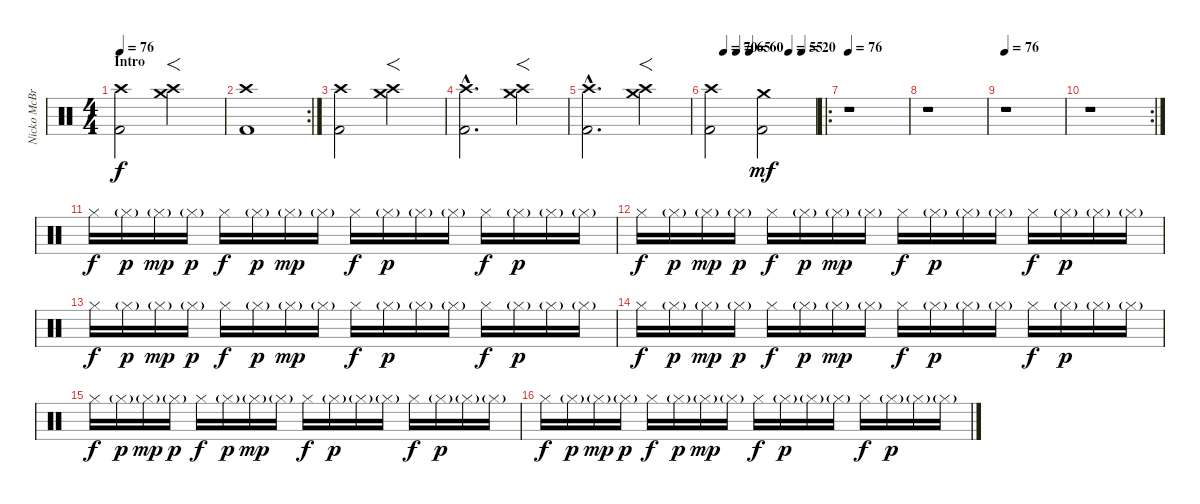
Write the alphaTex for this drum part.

\track ("Nicko McBrain" "Nicko McBr") {instrument percussion}
\staff {score}
\articulation defaults
\ts (4 4)
\section ("" "Intro")
\tempo 76
\clef neutral
\ks c
("Crash high (hit)" "Kick (hit) 2").2{dy f} ("Crash high (hit)" "Crash medium (hit)").2{f} |
\rc 2
("Crash high (hit)" "Kick (hit) 2").1 |
("Crash high (hit)" "Kick (hit) 2").2 ("Crash high (hit)" "Crash medium (hit)").2{f} |
("Crash high (hit)"{hac} "Kick (hit) 2"{hac}).2{d} ("Crash high (hit)" "Crash medium (hit)").4{f} |
("Crash high (hit)"{hac} "Kick (hit) 2"{hac}).2{d} ("Crash high (hit)" "Crash medium (hit)").4{f} |
\tempo (70 0.125)
\tempo (65 0.25)
\tempo (60 0.375)
\tempo (55 0.75)
\tempo (20 0.875)
("Kick (hit) 2" "Crash high (hit)").2 ("Crash medium (hit)" "Kick (hit) 2").2{dy mf} |
\ro
\tempo 76
r.1 |
r.1 |
\tempo 76
r.1 |
\rc 2
r.1 |
"Hi-Hat (closed)".16{dy f volume 10} "Hi-Hat (closed)"{g}.16{dy p} "Hi-Hat (closed)"{g}.16{dy mp} "Hi-Hat (closed)"{g}.16{dy p} "Hi-Hat (closed)".16{dy f} "Hi-Hat (closed)"{g}.16{dy p} "Hi-Hat (closed)"{g}.16{dy mp} "Hi-Hat (closed)"{g}.16 "Hi-Hat (closed)".16{dy f} "Hi-Hat (closed)"{g}.16{dy p} "Hi-Hat (closed)"{g}.16 "Hi-Hat (closed)"{g}.16 "Hi-Hat (closed)".16{dy f} "Hi-Hat (closed)"{g}.16{dy p} "Hi-Hat (closed)"{g}.16 "Hi-Hat (closed)"{g}.16 |
"Hi-Hat (closed)".16{dy f} "Hi-Hat (closed)"{g}.16{dy p} "Hi-Hat (closed)"{g}.16{dy mp} "Hi-Hat (closed)"{g}.16{dy p} "Hi-Hat (closed)".16{dy f} "Hi-Hat (closed)"{g}.16{dy p} "Hi-Hat (closed)"{g}.16{dy mp} "Hi-Hat (closed)"{g}.16 "Hi-Hat (closed)".16{dy f} "Hi-Hat (closed)"{g}.16{dy p} "Hi-Hat (closed)"{g}.16 "Hi-Hat (closed)"{g}.16 "Hi-Hat (closed)".16{dy f} "Hi-Hat (closed)"{g}.16{dy p} "Hi-Hat (closed)"{g}.16 "Hi-Hat (closed)"{g}.16 |
"Hi-Hat (closed)".16{dy f} "Hi-Hat (closed)"{g}.16{dy p} "Hi-Hat (closed)"{g}.16{dy mp} "Hi-Hat (closed)"{g}.16{dy p} "Hi-Hat (closed)".16{dy f} "Hi-Hat (closed)"{g}.16{dy p} "Hi-Hat (closed)"{g}.16{dy mp} "Hi-Hat (closed)"{g}.16 "Hi-Hat (closed)".16{dy f} "Hi-Hat (closed)"{g}.16{dy p} "Hi-Hat (closed)"{g}.16 "Hi-Hat (closed)"{g}.16 "Hi-Hat (closed)".16{dy f} "Hi-Hat (closed)"{g}.16{dy p} "Hi-Hat (closed)"{g}.16 "Hi-Hat (closed)"{g}.16 |
"Hi-Hat (closed)".16{dy f} "Hi-Hat (closed)"{g}.16{dy p} "Hi-Hat (closed)"{g}.16{dy mp} "Hi-Hat (closed)"{g}.16{dy p} "Hi-Hat (closed)".16{dy f} "Hi-Hat (closed)"{g}.16{dy p} "Hi-Hat (closed)"{g}.16{dy mp} "Hi-Hat (closed)"{g}.16 "Hi-Hat (closed)".16{dy f} "Hi-Hat (closed)"{g}.16{dy p} "Hi-Hat (closed)"{g}.16 "Hi-Hat (closed)"{g}.16 "Hi-Hat (closed)".16{dy f} "Hi-Hat (closed)"{g}.16{dy p} "Hi-Hat (closed)"{g}.16 "Hi-Hat (closed)"{g}.16 |
"Hi-Hat (closed)".16{dy f volume 10} "Hi-Hat (closed)"{g}.16{dy p} "Hi-Hat (closed)"{g}.16{dy mp} "Hi-Hat (closed)"{g}.16{dy p} "Hi-Hat (closed)".16{dy f} "Hi-Hat (closed)"{g}.16{dy p} "Hi-Hat (closed)"{g}.16{dy mp} "Hi-Hat (closed)"{g}.16 "Hi-Hat (closed)".16{dy f} "Hi-Hat (closed)"{g}.16{dy p} "Hi-Hat (closed)"{g}.16 "Hi-Hat (closed)"{g}.16 "Hi-Hat (closed)".16{dy f} "Hi-Hat (closed)"{g}.16{dy p} "Hi-Hat (closed)"{g}.16 "Hi-Hat (closed)"{g}.16 |
"Hi-Hat (closed)".16{dy f} "Hi-Hat (closed)"{g}.16{dy p} "Hi-Hat (closed)"{g}.16{dy mp} "Hi-Hat (closed)"{g}.16{dy p} "Hi-Hat (closed)".16{dy f} "Hi-Hat (closed)"{g}.16{dy p} "Hi-Hat (closed)"{g}.16{dy mp} "Hi-Hat (closed)"{g}.16 "Hi-Hat (closed)".16{dy f} "Hi-Hat (closed)"{g}.16{dy p} "Hi-Hat (closed)"{g}.16 "Hi-Hat (closed)"{g}.16 "Hi-Hat (closed)".16{dy f} "Hi-Hat (closed)"{g}.16{dy p} "Hi-Hat (closed)"{g}.16 "Hi-Hat (closed)"{g}.16
